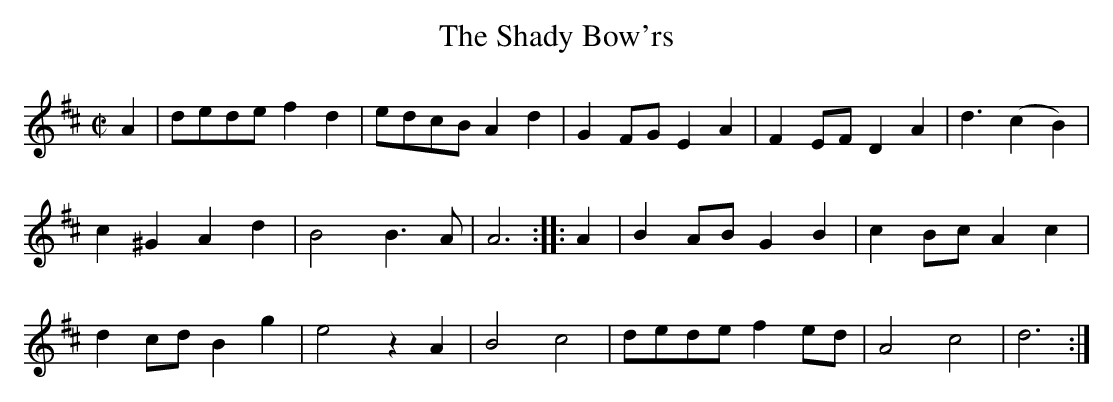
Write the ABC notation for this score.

X:1
T:Shady Bow'rs, The
M:C|
L:1/8
K:D
A2 |dede f2d2|edcB A2d2|G2 FG E2A2|F2 EF D2A2|d3(c2B2)|
c2 ^G2A2d2|B4 B3A|A6:||:A2|B2 AB G2B2|c2 Bc A2c2|
d2 cd B2g2|e4 z2A2|B4 c4|dede f2 ed|A4 c4|d6:|]
